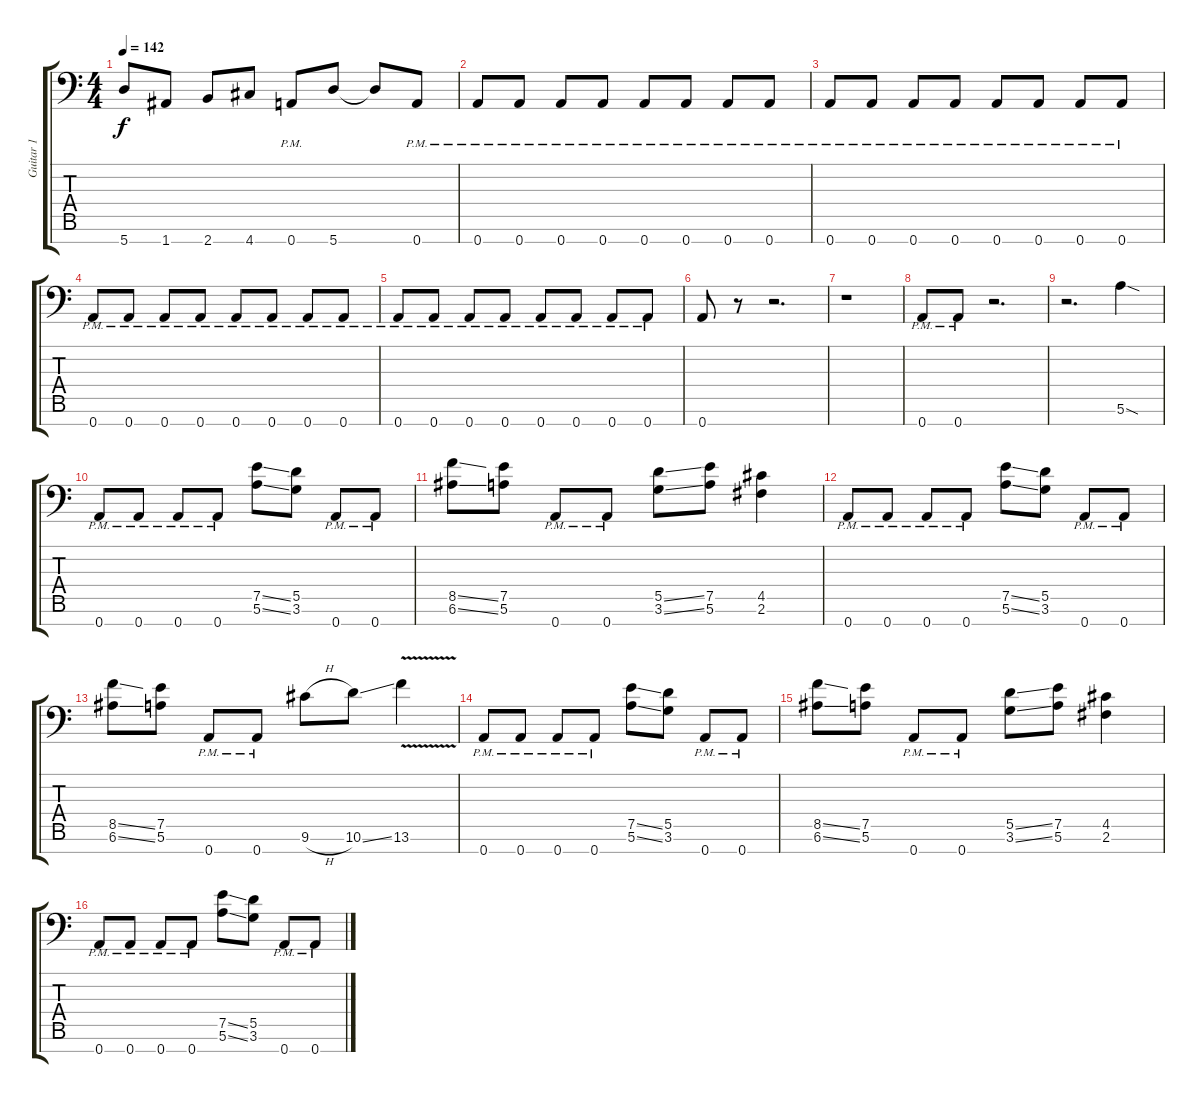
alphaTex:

\track ("Guitar 1" "Guitar 1") {instrument overdrivenguitar}
\staff {score tabs}
\tuning (E4 B3 G3 D3 A2 E2 A1) {hide}
\ts (4 4)
\tempo 142
\clef f4
\ks c
5.7{t}.8{dy f} 1.7.8 2.7.8 4.7.8 0.7{pm}.8 5.7.8 5.7{t}.8 0.7{pm}.8 |
\section ("" "")
0.7{pm}.8 0.7{pm}.8 0.7{pm}.8 0.7{pm}.8 0.7{pm}.8 0.7{pm}.8 0.7{pm}.8 0.7{pm}.8 |
0.7{pm}.8 0.7{pm}.8 0.7{pm}.8 0.7{pm}.8 0.7{pm}.8 0.7{pm}.8 0.7{pm}.8 0.7{pm}.8 |
0.7{pm}.8 0.7{pm}.8 0.7{pm}.8 0.7{pm}.8 0.7{pm}.8 0.7{pm}.8 0.7{pm}.8 0.7{pm}.8 |
0.7{pm}.8 0.7{pm}.8 0.7{pm}.8 0.7{pm}.8 0.7{pm}.8 0.7{pm}.8 0.7{pm}.8 0.7{pm}.8 |
0.7.8 r.8 r.2{d} |
r.1 |
0.7{pm}.8 0.7{pm}.8 r.2{d} |
r.2{d} 5.6{sod}.4 |
\section ("" "")
0.7{pm}.8 0.7{pm}.8 0.7{pm}.8 0.7{pm}.8 (7.5{ss} 5.6{ss}).8 (5.5 3.6).8 0.7{pm}.8 0.7{pm}.8 |
(8.5{ss} 6.6{ss}).8 (7.5 5.6).8 0.7{pm}.8 0.7{pm}.8 (5.5{ss} 3.6{ss}).8 (7.5 5.6).8 (4.5 2.6).4 |
0.7{pm}.8 0.7{pm}.8 0.7{pm}.8 0.7{pm}.8 (7.5{ss} 5.6{ss}).8 (5.5 3.6).8 0.7{pm}.8 0.7{pm}.8 |
(8.5{ss} 6.6{ss}).8 (7.5 5.6).8 0.7{pm}.8 0.7{pm}.8 9.6{h}.8 10.6{ss}.8 13.6{v}.4 |
0.7{pm}.8 0.7{pm}.8 0.7{pm}.8 0.7{pm}.8 (7.5{ss} 5.6{ss}).8 (5.5 3.6).8 0.7{pm}.8 0.7{pm}.8 |
(8.5{ss} 6.6{ss}).8 (7.5 5.6).8 0.7{pm}.8 0.7{pm}.8 (5.5{ss} 3.6{ss}).8 (7.5 5.6).8 (4.5 2.6).4 |
0.7{pm}.8 0.7{pm}.8 0.7{pm}.8 0.7{pm}.8 (7.5{ss} 5.6{ss}).8 (5.5 3.6).8 0.7{pm}.8 0.7{pm}.8
